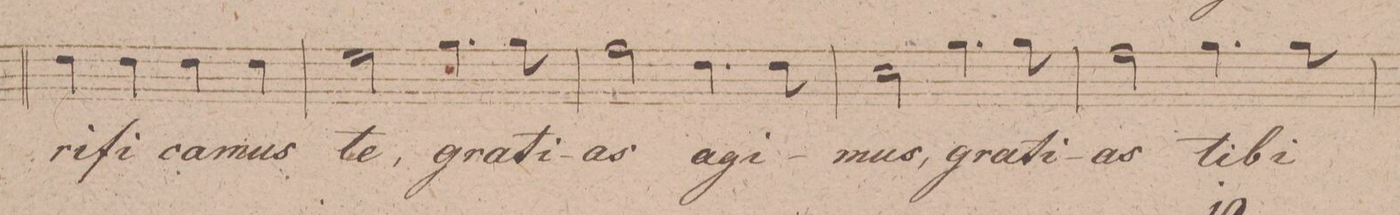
**kern	**text	**dynam
*I"Tenore.	*	*
*clefC4	*	*
*k[f#c#g#d#]	*	*
*met(c)	*	*
*M4/4	*	*
4c#\	-ri-	.
4c#\	-fi-	.
4c#\	-ca-	.
4c#\	-mus	.
=51	=51	=51
2d#\	te,	.
4.f#\	gra-	.
8f#\	-ti-	.
=52	=52	=52
2e\	-as	.
4.c#\	a-	.
8c#\	-gi-	.
=53	=53	=53
2B\	-mus,	.
4.f#\	gra-	.
8f#\	-ti-	.
=54	=54	=54
2e\	-as	.
4.f#\	ti-	.
8f#\	-bi	.
=55	=55	=55
*-	*-	*-
